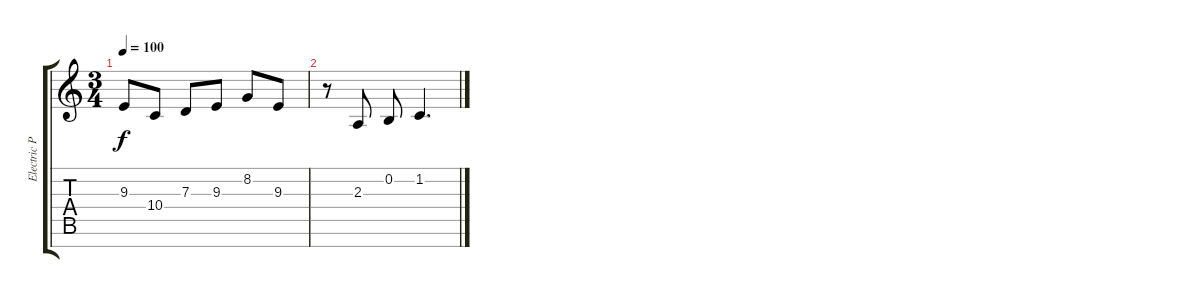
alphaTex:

\track ("Electric Piano" "Electric P") {instrument electricpiano1}
\staff {score tabs}
\tuning (E4 B3 G3 D3 A2 E2 B1) {hide}
\ts (3 4)
\tempo 100
\clef g2
\ks c
9.3.8{dy f} 10.4.8 7.3.8 9.3.8 8.2.8 9.3.8 |
r.8 2.3.8 0.2.8 1.2.4{d}
